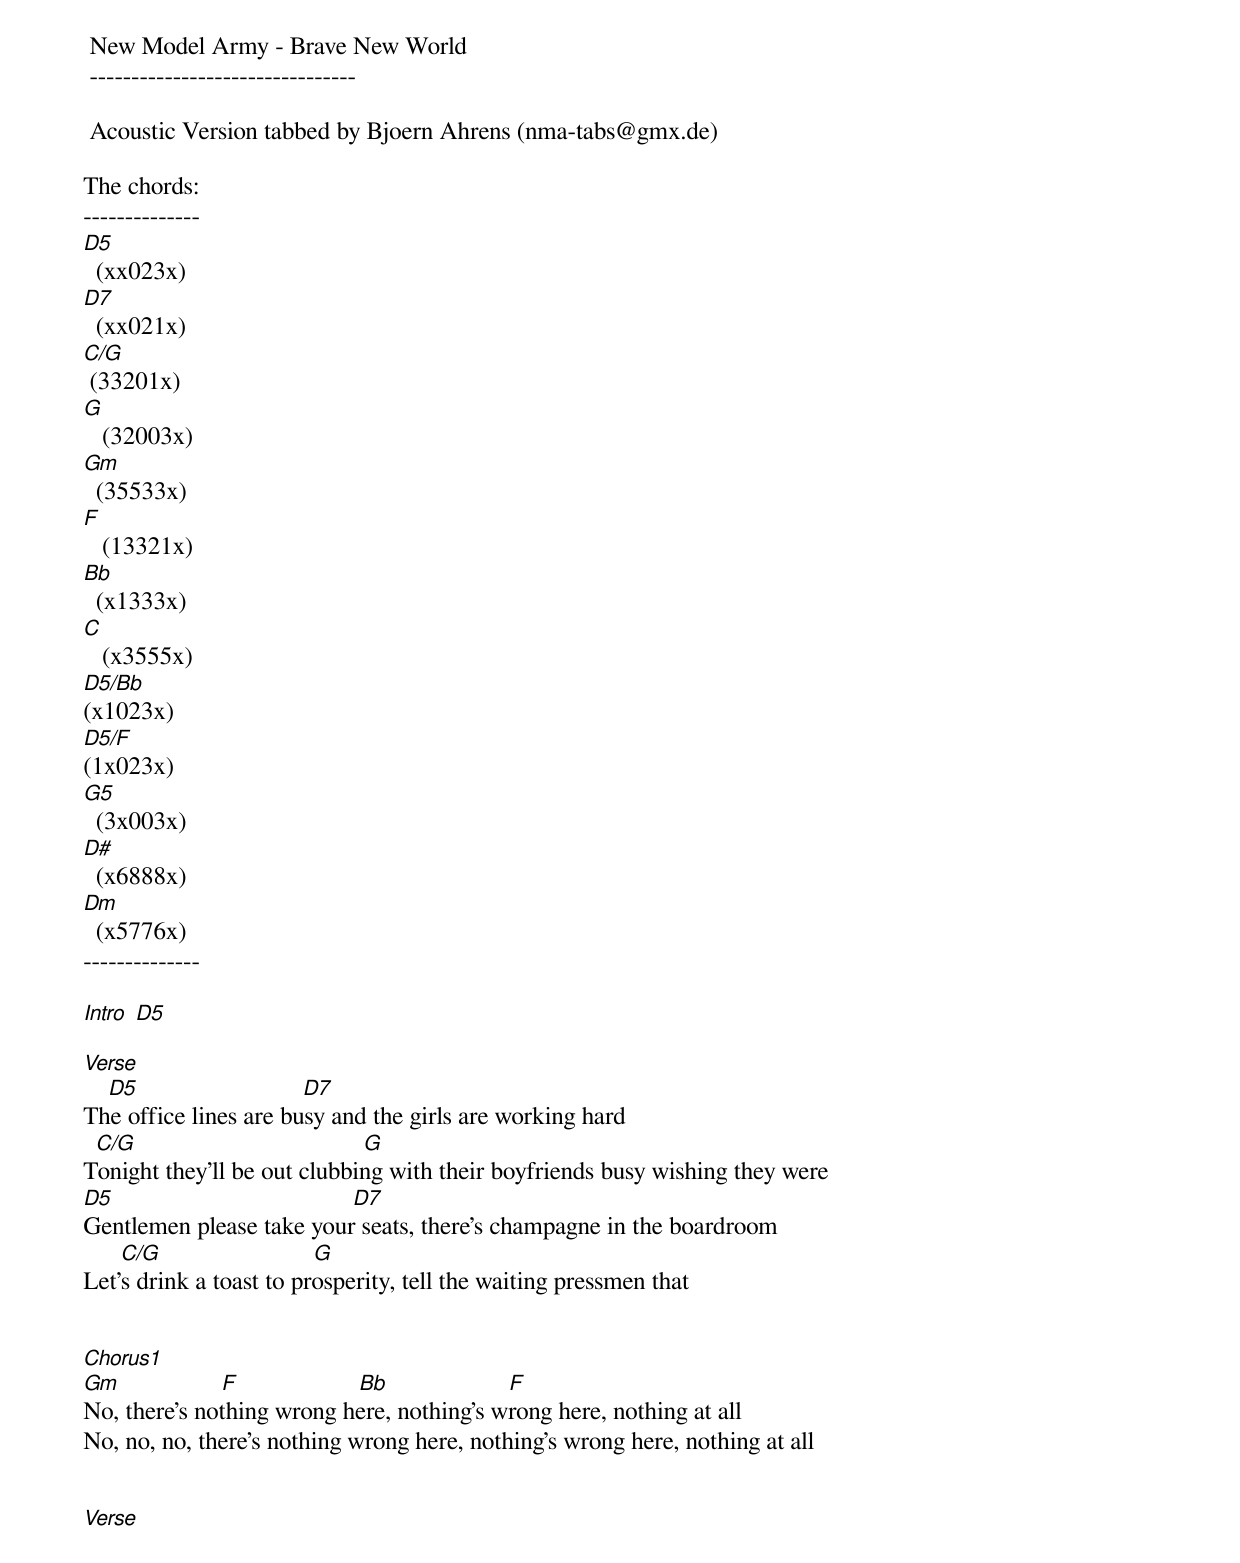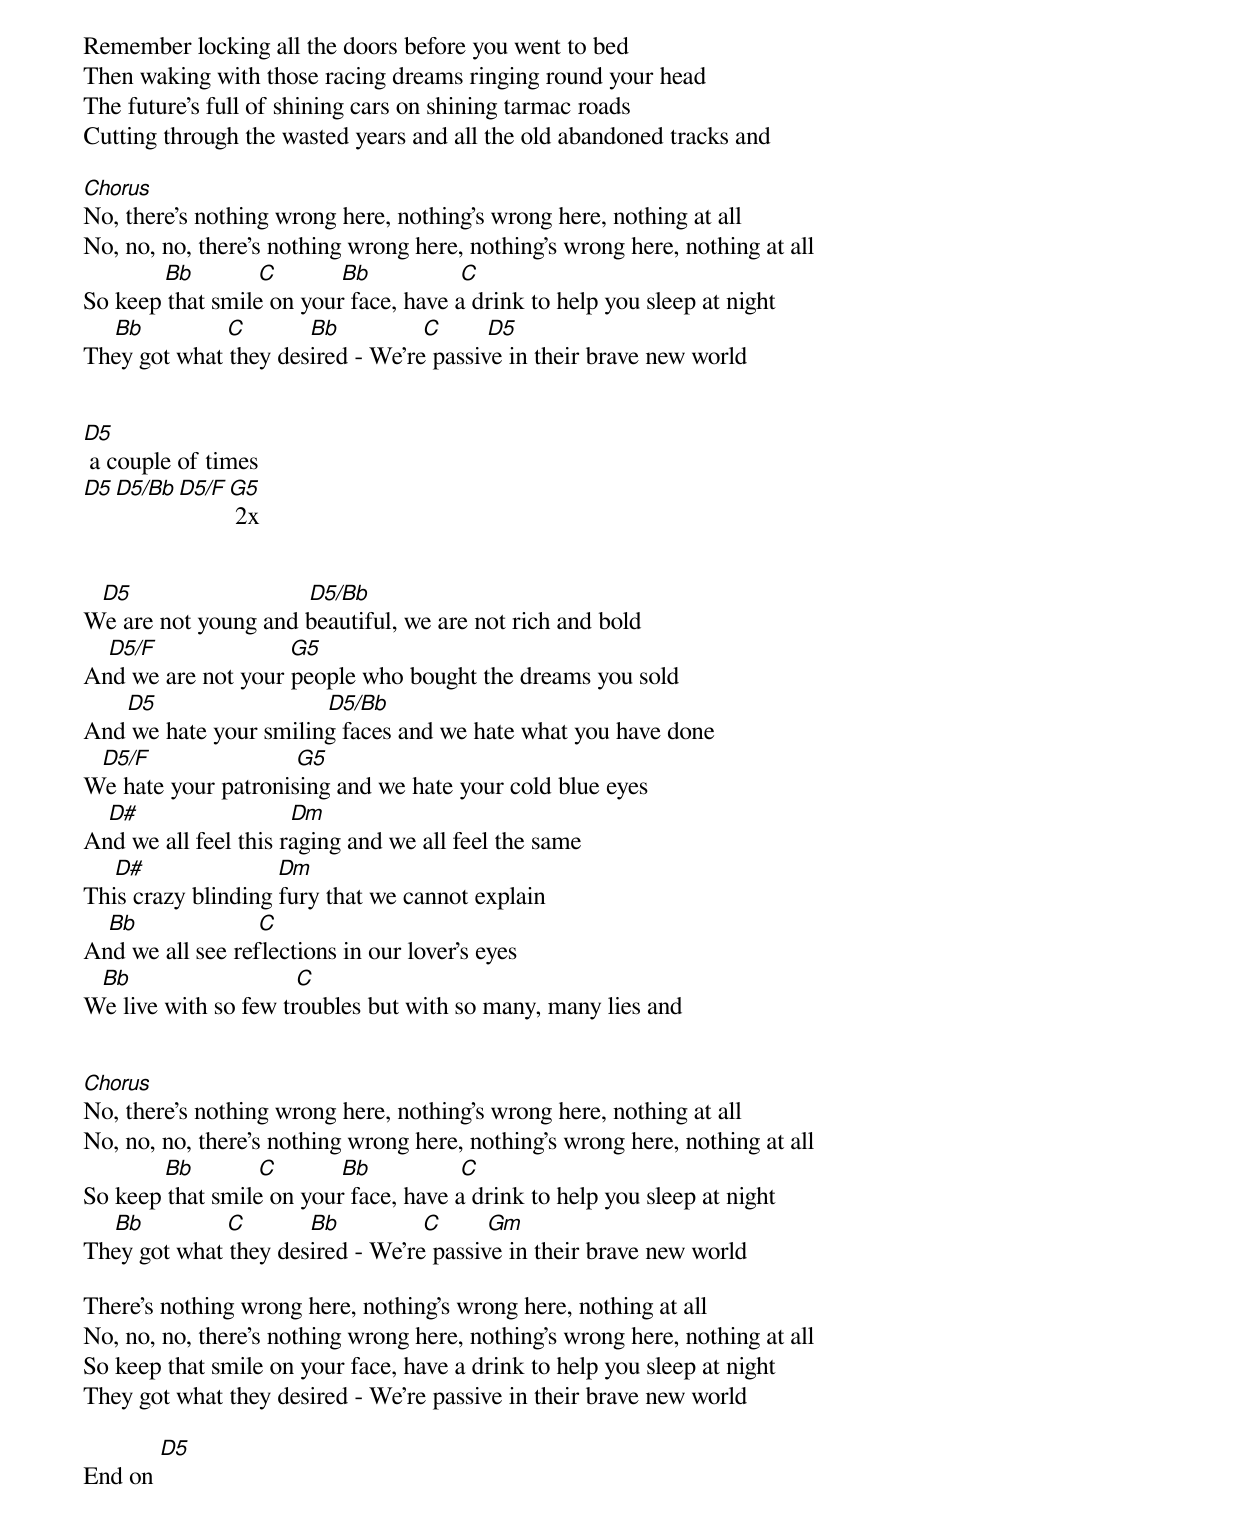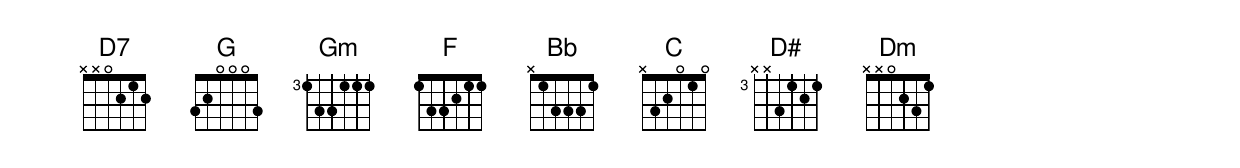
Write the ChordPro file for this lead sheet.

 New Model Army - Brave New World
 --------------------------------

 Acoustic Version tabbed by Bjoern Ahrens (nma-tabs@gmx.de)

The chords:
--------------
[D5]  (xx023x)
[D7]  (xx021x)
[C/G] (33201x)
[G]   (32003x)
[Gm]  (35533x)
[F]   (13321x)
[Bb]  (x1333x)
[C]   (x3555x)
[D5/Bb](x1023x)
[D5/F](1x023x)
[G5]  (3x003x)
[D#]  (x6888x)
[Dm]  (x5776x)
--------------

[Intro] [D5]

[Verse]
    [D5]                          [D7]
The office lines are busy and the girls are working hard
  [C/G]                                    [G]
Tonight they'll be out clubbing with their boyfriends busy wishing they were
[D5]                                      [D7]
Gentlemen please take your seats, there's champagne in the boardroom
      [C/G]                        [G]
Let's drink a toast to prosperity, tell the waiting pressmen that


[Chorus1]
[Gm]                [F]                   [Bb]                   [F]
No, there's nothing wrong here, nothing's wrong here, nothing at all
No, no, no, there's nothing wrong here, nothing's wrong here, nothing at all


[Verse]
Remember locking all the doors before you went to bed
Then waking with those racing dreams ringing round your head
The future's full of shining cars on shining tarmac roads
Cutting through the wasted years and all the old abandoned tracks and

[Chorus]
No, there's nothing wrong here, nothing's wrong here, nothing at all
No, no, no, there's nothing wrong here, nothing's wrong here, nothing at all
             [Bb]          [C]          [Bb]              [C]
So keep that smile on your face, have a drink to help you sleep at night
     [Bb]             [C]          [Bb]             [C]       [D5]
They got what they desired - We're passive in their brave new world


[D5] a couple of times
[D5][D5/Bb][D5/F][G5] 2x


   [D5]                            [D5/Bb]
We are not young and beautiful, we are not rich and bold
    [D5/F]                     [G5]
And we are not your people who bought the dreams you sold
       [D5]                           [D5/Bb]
And we hate your smiling faces and we hate what you have done
   [D5/F]                       [G5]
We hate your patronising and we hate your cold blue eyes
    [D#]                        [Dm]
And we all feel this raging and we all feel the same
     [D#]                     [Dm]
This crazy blinding fury that we cannot explain
    [Bb]                   [C]
And we all see reflections in our lover's eyes
   [Bb]                          [C]
We live with so few troubles but with so many, many lies and


[Chorus]
No, there's nothing wrong here, nothing's wrong here, nothing at all
No, no, no, there's nothing wrong here, nothing's wrong here, nothing at all
             [Bb]          [C]          [Bb]              [C]
So keep that smile on your face, have a drink to help you sleep at night
     [Bb]             [C]          [Bb]             [C]       [Gm]
They got what they desired - We're passive in their brave new world

There's nothing wrong here, nothing's wrong here, nothing at all
No, no, no, there's nothing wrong here, nothing's wrong here, nothing at all
So keep that smile on your face, have a drink to help you sleep at night
They got what they desired - We're passive in their brave new world

End on [D5]
